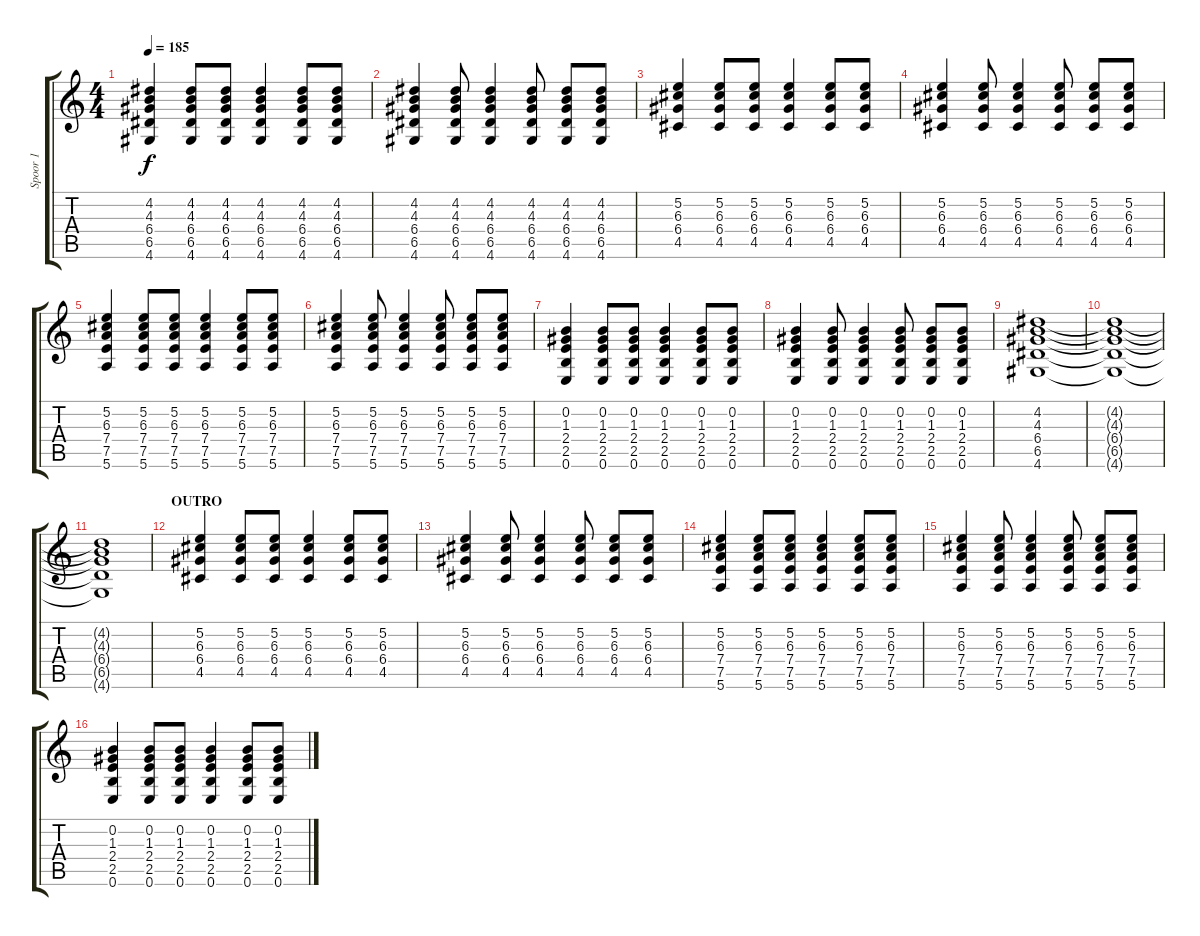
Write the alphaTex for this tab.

\track ("Spoor 1" "Spoor 1") {instrument acousticguitarnylon}
\staff {score tabs}
\tuning (E4 B3 G3 D3 A2 E2) {hide}
\ts (4 4)
\tempo 185
\clef g2
\ks c
(4.2 4.3 6.4 6.5 4.6).4{dy f} (4.2 4.3 6.4 6.5 4.6).8 (4.2 4.3 6.4 6.5 4.6).8 (4.2 4.3 6.4 6.5 4.6).4 (4.2 4.3 6.4 6.5 4.6).8 (4.2 4.3 6.4 6.5 4.6).8 |
(4.2 4.3 6.4 6.5 4.6).4 (4.2 4.3 6.4 6.5 4.6).8 (4.2 4.3 6.4 6.5 4.6).4 (4.2 4.3 6.4 6.5 4.6).8 (4.2 4.3 6.4 6.5 4.6).8 (4.2 4.3 6.4 6.5 4.6).8 |
(5.2 6.3 6.4 4.5).4 (5.2 6.3 6.4 4.5).8 (5.2 6.3 6.4 4.5).8 (5.2 6.3 6.4 4.5).4 (5.2 6.3 6.4 4.5).8 (5.2 6.3 6.4 4.5).8 |
(5.2 6.3 6.4 4.5).4 (5.2 6.3 6.4 4.5).8 (5.2 6.3 6.4 4.5).4 (5.2 6.3 6.4 4.5).8 (5.2 6.3 6.4 4.5).8 (5.2 6.3 6.4 4.5).8 |
(5.2 6.3 7.4 7.5 5.6).4 (5.2 6.3 7.4 7.5 5.6).8 (5.2 6.3 7.4 7.5 5.6).8 (5.2 6.3 7.4 7.5 5.6).4 (5.2 6.3 7.4 7.5 5.6).8 (5.2 6.3 7.4 7.5 5.6).8 |
(5.2 6.3 7.4 7.5 5.6).4 (5.2 6.3 7.4 7.5 5.6).8 (5.2 6.3 7.4 7.5 5.6).4 (5.2 6.3 7.4 7.5 5.6).8 (5.2 6.3 7.4 7.5 5.6).8 (5.2 6.3 7.4 7.5 5.6).8 |
(0.2 1.3 2.4 2.5 0.6).4 (0.2 1.3 2.4 2.5 0.6).8 (0.2 1.3 2.4 2.5 0.6).8 (0.2 1.3 2.4 2.5 0.6).4 (0.2 1.3 2.4 2.5 0.6).8 (0.2 1.3 2.4 2.5 0.6).8 |
(0.2 1.3 2.4 2.5 0.6).4 (0.2 1.3 2.4 2.5 0.6).8 (0.2 1.3 2.4 2.5 0.6).4 (0.2 1.3 2.4 2.5 0.6).8 (0.2 1.3 2.4 2.5 0.6).8 (0.2 1.3 2.4 2.5 0.6).8 |
(4.2 4.3 6.4 6.5 4.6).1 |
(4.2{t} 4.3{t} 6.4{t} 6.5{t} 4.6{t}).1 |
(4.2{t} 4.3{t} 6.4{t} 6.5{t} 4.6{t}).1 |
\section ("" "OUTRO")
(5.2 6.3 6.4 4.5).4 (5.2 6.3 6.4 4.5).8 (5.2 6.3 6.4 4.5).8 (5.2 6.3 6.4 4.5).4 (5.2 6.3 6.4 4.5).8 (5.2 6.3 6.4 4.5).8 |
(5.2 6.3 6.4 4.5).4 (5.2 6.3 6.4 4.5).8 (5.2 6.3 6.4 4.5).4 (5.2 6.3 6.4 4.5).8 (5.2 6.3 6.4 4.5).8 (5.2 6.3 6.4 4.5).8 |
(5.2 6.3 7.4 7.5 5.6).4 (5.2 6.3 7.4 7.5 5.6).8 (5.2 6.3 7.4 7.5 5.6).8 (5.2 6.3 7.4 7.5 5.6).4 (5.2 6.3 7.4 7.5 5.6).8 (5.2 6.3 7.4 7.5 5.6).8 |
(5.2 6.3 7.4 7.5 5.6).4 (5.2 6.3 7.4 7.5 5.6).8 (5.2 6.3 7.4 7.5 5.6).4 (5.2 6.3 7.4 7.5 5.6).8 (5.2 6.3 7.4 7.5 5.6).8 (5.2 6.3 7.4 7.5 5.6).8 |
(0.2 1.3 2.4 2.5 0.6).4 (0.2 1.3 2.4 2.5 0.6).8 (0.2 1.3 2.4 2.5 0.6).8 (0.2 1.3 2.4 2.5 0.6).4 (0.2 1.3 2.4 2.5 0.6).8 (0.2 1.3 2.4 2.5 0.6).8
